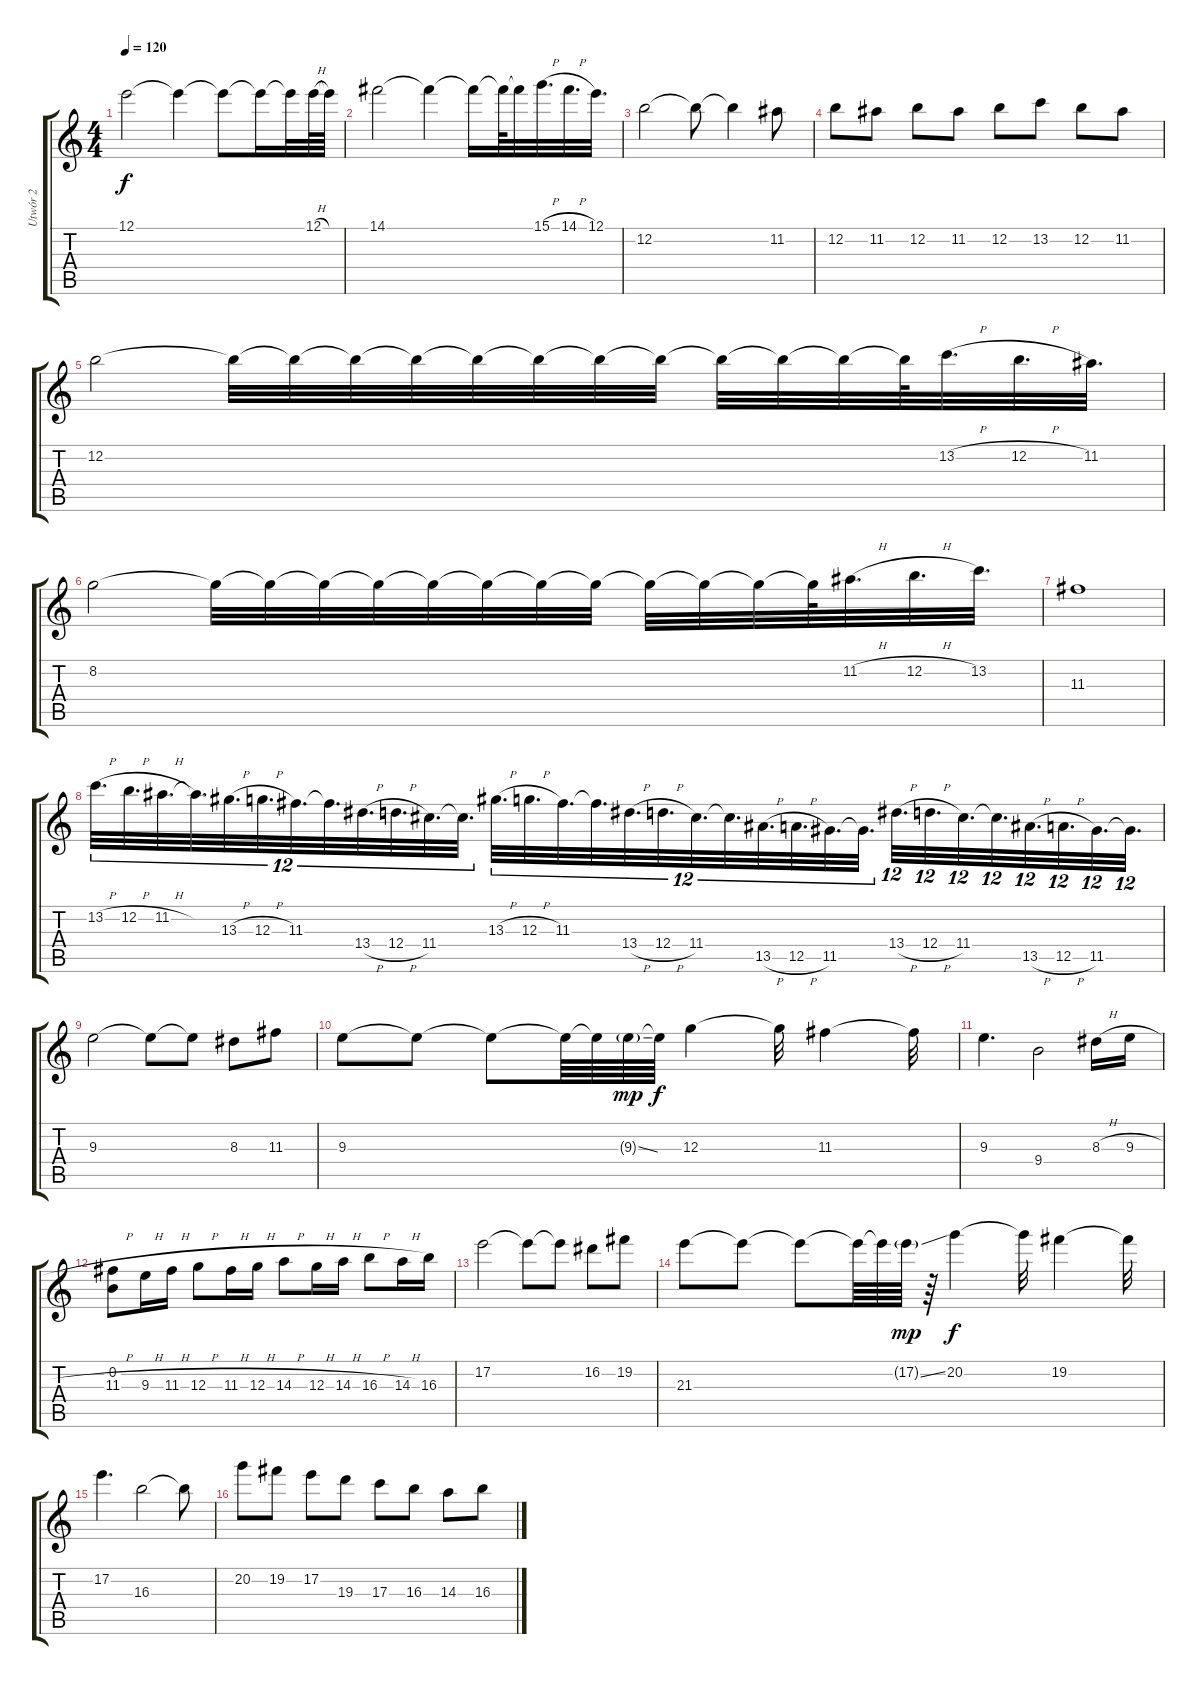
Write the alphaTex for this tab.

\track ("Utwór 2" "Utwór 2") {instrument overdrivenguitar}
\staff {score tabs}
\tuning (E4 B3 G3 D3 A2 E2) {hide}
\ts (4 4)
\tempo 120
\clef g2
\ks c
12.1.2{dy f instrument overdrivenguitar} 12.1{t}.4 12.1{t}.8 12.1{t}.16 12.1{t}.32 12.1{h}.64 12.1{t}.64 |
14.1.2 14.1{t}.4 14.1{t}.16 14.1{t}.64 14.1{t}.32 15.1{h}.32{d} 14.1{h}.32{d} 12.1.32{d} |
12.2.2 12.2{t}.8 12.2{t}.4 11.2.8 |
12.2.8 11.2.8 12.2.8 11.2.8 12.2.8 13.2.8 12.2.8 11.2.8 |
12.2.2 12.2{t}.32 12.2{t}.32 12.2{t}.32 12.2{t}.32 12.2{t}.32 12.2{t}.32 12.2{t}.32 12.2{t}.32 12.2{t}.32 12.2{t}.32 12.2{t}.32 12.2{t}.64 13.2{h}.32{d} 12.2{h}.32{d} 11.2.32{d} |
8.2.2 8.2{t}.32 8.2{t}.32 8.2{t}.32 8.2{t}.32 8.2{t}.32 8.2{t}.32 8.2{t}.32 8.2{t}.32 8.2{t}.32 8.2{t}.32 8.2{t}.32 8.2{t}.64 11.2{h}.32{d} 12.2{h}.32{d} 13.2.32{d} |
11.3.1 |
13.2{h}.32{d tu (12 8)} 12.2{h}.32{d tu (12 8)} 11.2{h}.32{d tu (12 8)} 11.2{t}.32{d tu (12 8)} 13.3{h}.32{d tu (12 8)} 12.3{h}.32{d tu (12 8)} 11.3.32{d tu (12 8)} 11.3{t}.32{d tu (12 8)} 13.4{h}.32{d tu (12 8)} 12.4{h}.32{d tu (12 8)} 11.4.32{d tu (12 8)} 11.4{t}.32{d tu (12 8)} 13.3{h}.32{d tu (12 8)} 12.3{h}.32{d tu (12 8)} 11.3.32{d tu (12 8)} 11.3{t}.32{d tu (12 8)} 13.4{h}.32{d tu (12 8)} 12.4{h}.32{d tu (12 8)} 11.4.32{d tu (12 8)} 11.4{t}.32{d tu (12 8)} 13.5{h}.32{d tu (12 8)} 12.5{h}.32{d tu (12 8)} 11.5.32{d tu (12 8)} 11.5{t}.32{d tu (12 8)} 13.4{h}.32{d tu (12 8)} 12.4{h}.32{d tu (12 8)} 11.4.32{d tu (12 8)} 11.4{t}.32{d tu (12 8)} 13.5{h}.32{d tu (12 8)} 12.5{h}.32{d tu (12 8)} 11.5.32{d tu (12 8)} 11.5{t}.32{d tu (12 8)} |
9.3.2 9.3{t}.8 9.3{t}.8 8.3.8 11.3.8 |
9.3.8 9.3{t}.8 9.3{t}.8 9.3{t}.64 9.3{t}.64 9.3{ss g}.64{dy mp} 9.3{t}.64{dy f} 12.3.4 12.3{t}.32 11.3.4 11.3{t}.32 |
9.3.4{d} 9.4.2 8.3{h}.16 9.3{h}.16 |
(0.2 11.3{h}).8 9.3{h}.16 11.3{h}.16 12.3{h}.8 11.3{h}.16 12.3{h}.16 14.3{h}.8 12.3{h}.16 14.3{h}.16 16.3{h}.8 14.3{h}.16 16.3.16 |
17.2.2 17.2{t}.8 17.2{t}.8 16.2.8 19.2.8 |
21.3.8 21.3{t}.8 21.3{t}.8 21.3{t}.64 21.3{t}.64 17.2{ss g}.64{dy mp} r.64 20.2.4{dy f} 20.2{t}.32 19.2.4 19.2{t}.32 |
17.2.4{d} 16.3.2 16.3{t}.8 |
20.2.8 19.2.8 17.2.8 19.3.8 17.3.8 16.3.8 14.3.8 16.3.8
